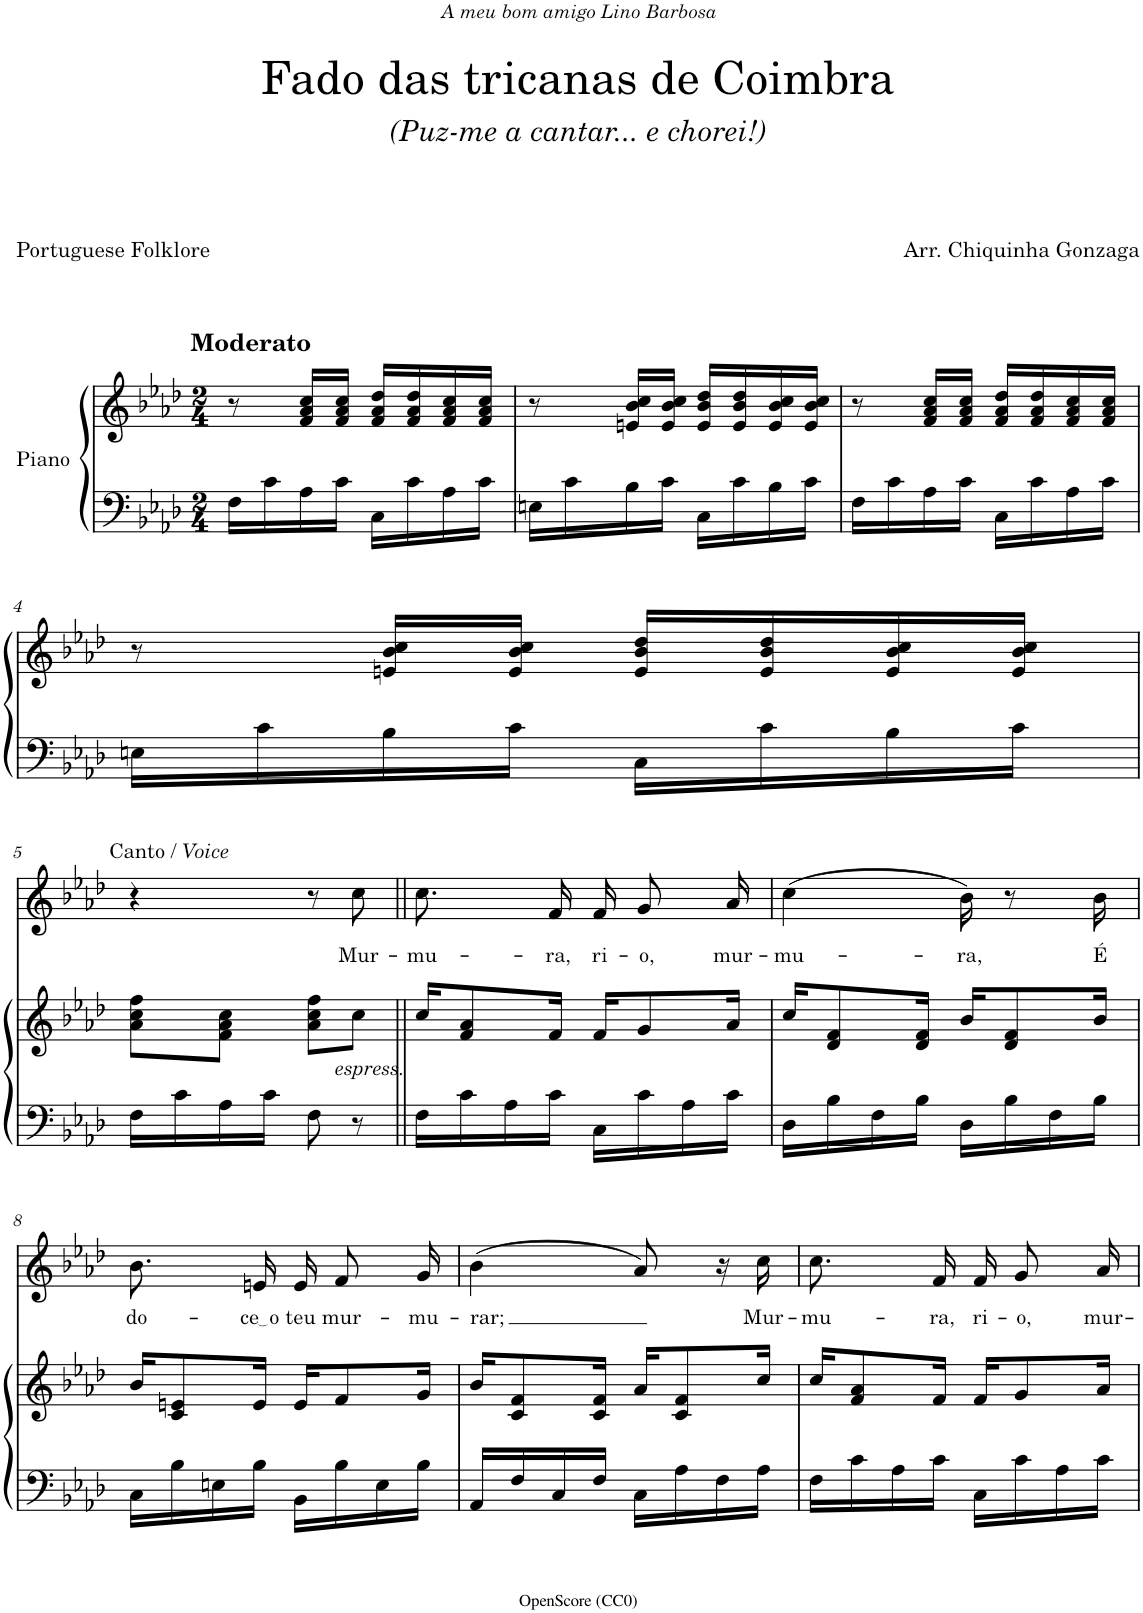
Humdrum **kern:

**kern	**kern	**kern	**text
*part2	*part2	*part1	*part1
*staff3	*staff2	*staff1	*staff1
*I"Piano	*	*I"Canto Voice	*
*I'Pno	*	*	*
*clefF4	*clefG2	*clefG2	*
*k[b-e-a-d-]	*k[b-e-a-d-]	*k[b-e-a-d-]	*
*M2/4	*M2/4	*M2/4	*
=1	=1	=1	=1
!	!	!LO:TX:a:B:t=Moderato	!
16F\LL	8r	2r	.
16c\	.	.	.
16A-\	16f/ 16a-/ 16cc/LL	.	.
16c\JJ	16f/ 16a-/ 16cc/JJ	.	.
16C\LL	16f/ 16a-/ 16dd-/LL	.	.
16c\	16f/ 16a-/ 16dd-/	.	.
16A-\	16f/ 16a-/ 16cc/	.	.
16c\JJ	16f/ 16a-/ 16cc/JJ	.	.
=2	=2	=2	=2
16En\LL	8r	2r	.
16c\	.	.	.
16B-\	16en/ 16b-/ 16cc/LL	.	.
16c\JJ	16e/ 16b-/ 16cc/JJ	.	.
16C\LL	16e/ 16b-/ 16dd-/LL	.	.
16c\	16e/ 16b-/ 16dd-/	.	.
16B-\	16e/ 16b-/ 16cc/	.	.
16c\JJ	16e/ 16b-/ 16cc/JJ	.	.
=3	=3	=3	=3
16F\LL	8r	2r	.
16c\	.	.	.
16A-\	16f/ 16a-/ 16cc/LL	.	.
16c\JJ	16f/ 16a-/ 16cc/JJ	.	.
16C\LL	16f/ 16a-/ 16dd-/LL	.	.
16c\	16f/ 16a-/ 16dd-/	.	.
16A-\	16f/ 16a-/ 16cc/	.	.
16c\JJ	16f/ 16a-/ 16cc/JJ	.	.
!!LO:LB:g=z
=4	=4	=4	=4
16En\LL	8r	2r	.
16c\	.	.	.
16B-\	16en/ 16b-/ 16cc/LL	.	.
16c\JJ	16e/ 16b-/ 16cc/JJ	.	.
16C\LL	16e/ 16b-/ 16dd-/LL	.	.
16c\	16e/ 16b-/ 16dd-/	.	.
16B-\	16e/ 16b-/ 16cc/	.	.
16c\JJ	16e/ 16b-/ 16cc/JJ	.	.
!!LO:LB:g=z
=5	=5	=5	=5
!	!	!LO:TX:a:t=Canto /	!
!	!	!LO:TX:a:i:t=Voice	!
16F\LL	8a-\'~ 8cc\'~ 8ff\'~L	4r	.
16c\	.	.	.
16A-\	8f\'~ 8a-\'~ 8cc\'~J	.	.
16c\JJ	.	.	.
8F\	8a-\, 8cc\, 8ff\,L	8r	.
!	!LO:TX:b:i:t=espress.	!	!
!	!	!	!LO:LY:b
8r	8cc\J	8cc\	Mur-
=6||	=6||	=6||	=6||
!	!	!	!LO:LY:b
16F\LL	16cc/KL	8.cc/L	-mu-
16c\	8f/ 8a-/	.	.
16A-\	.	.	.
!	!	!	!LO:LY:b
16c\JJ	16f/Jk	16f/Jk	-ra,
!	!	!	!LO:LY:b
16C\LL	16f/KL	16f/KL	ri-
!	!	!	!LO:LY:b
16c\	8g/	8g/	-o,
16A-\	.	.	.
!	!	!	!LO:LY:b
16c\JJ	16a-/Jk	16a-/Jk	mur-
=7	=7	=7	=7
!	!	!	!LO:LY:b
16D-\LL	16cc/KL	(4cc\	-mu-
16B-\	8d-/ 8f/	.	.
16F\	.	.	.
16B-\JJ	16d-/ 16f/Jk	.	.
!	!	!	!LO:LY:b
16D-\LL	16b-/KL	16b-\)	-ra,
16B-\	8d-/ 8f/	8r	.
16F\	.	.	.
!	!	!	!LO:LY:b
16B-\JJ	16b-/Jk	16b-\	É
!!LO:LB:g=z
=8	=8	=8	=8
!	!	!	!LO:LY:b
16C\LL	16b-/KL	8.b-/L	do-
16B-\	8c/ 8en/	.	.
16En\	.	.	.
!	!	!	!LO:LY:b
16B-\JJ	16e/Jk	16en/Jk	ce o
!	!	!	!LO:LY:b
16BB-\LL	16e/KL	16e/KL	teu
!	!	!	!LO:LY:b
16B-\	8f/	8f/	mur-
16E\	.	.	.
!	!	!	!LO:LY:b
16B-\JJ	16g/Jk	16g/Jk	-mu-
=9	=9	=9	=9
!	!	!	!LO:LY:b
16AA-/LL	16b-/KL	(4b-\	-rar;
16F/	8c/ 8f/	.	.
16C/	.	.	.
16F/JJ	16c/ 16f/Jk	.	.
16C\LL	16a-/KL	8a-/)	.
16A-\	8c/ 8f/	.	.
16F\	.	16r	.
!	!	!	!LO:LY:b
16A-\JJ	16cc/Jk	16cc\	Mur-
=10	=10	=10	=10
!	!	!	!LO:LY:b
16F\LL	16cc/KL	8.cc/L	-mu-
16c\	8f/ 8a-/	.	.
16A-\	.	.	.
!	!	!	!LO:LY:b
16c\JJ	16f/Jk	16f/Jk	-ra,
!	!	!	!LO:LY:b
16C\LL	16f/KL	16f/KL	ri-
!	!	!	!LO:LY:b
16c\	8g/	8g/	-o,
16A-\	.	.	.
!	!	!	!LO:LY:b
16c\JJ	16a-/Jk	16a-/Jk	mur-
=	=	=	=
*-	*-	*-	*-
